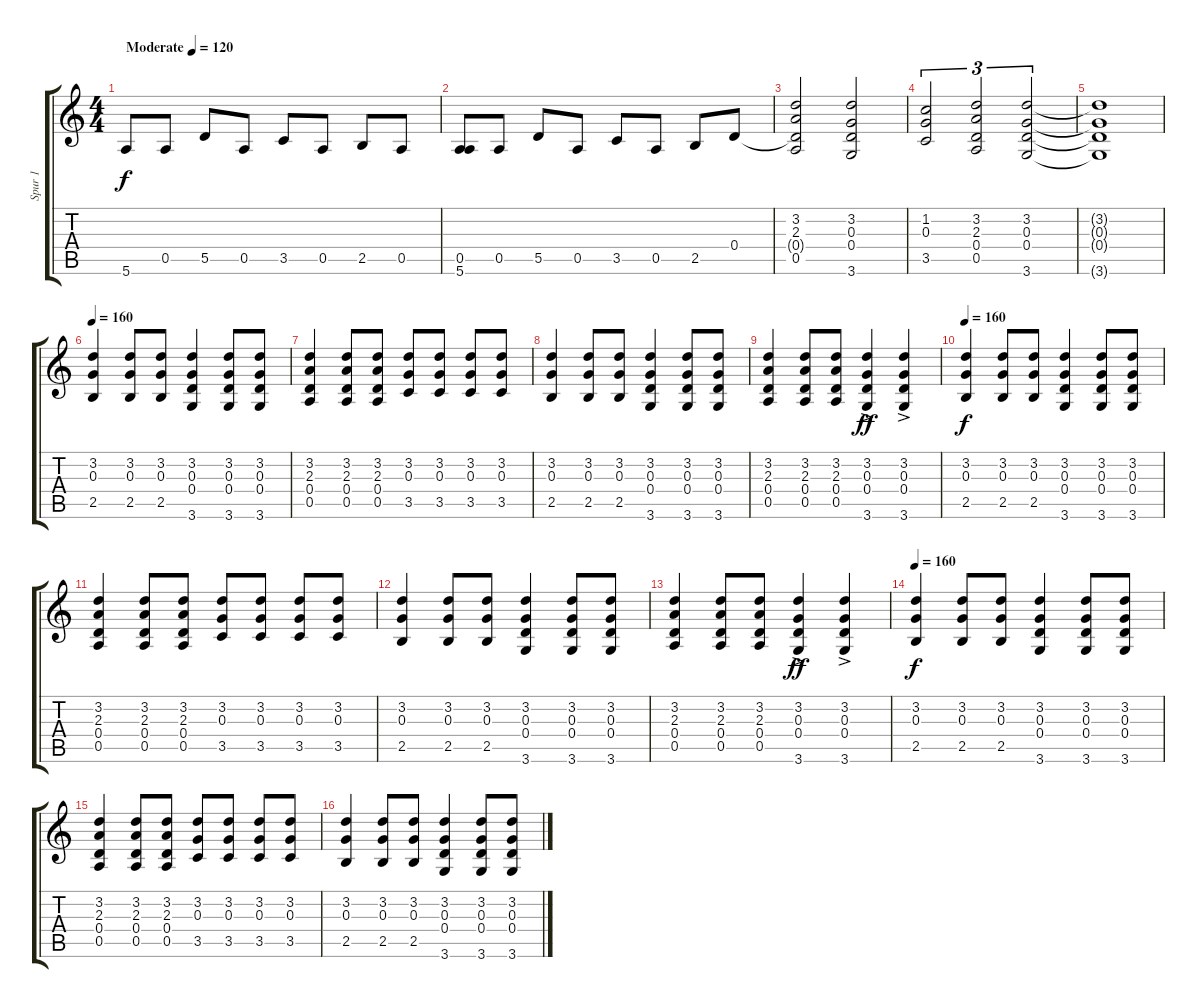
\track ("Spur 1" "Spur 1") {instrument electricguitarclean bank 15}
\staff {score tabs}
\tuning (E4 B3 G3 D3 A2 E2) {hide}
\ts (4 4)
\tempo (120 "Moderate")
\clef g2
\ks c
5.6.8{dy f instrument electricguitarclean} 0.5.8 5.5.8 0.5.8 3.5.8 0.5.8 2.5.8 0.5.8 |
(0.5 5.6).8 0.5.8 5.5.8 0.5.8 3.5.8 0.5.8 2.5.8 0.4.8 |
(3.2 2.3 0.4{t} 0.5).2 (3.2 0.3 0.4 3.6).2 |
(1.2 0.3 3.5).2{tu (3 2)} (3.2 2.3 0.4 0.5).2{tu (3 2)} (3.2 0.3 0.4 3.6).2{tu (3 2)} |
(3.2{t} 0.3{t} 0.4{t} 3.6{t}).1 |
\tempo 160
(3.2 0.3 2.5).4 (3.2 0.3 2.5).8 (3.2 0.3 2.5).8 (3.2 0.3 0.4 3.6).4 (3.2 0.3 0.4 3.6).8 (3.2 0.3 0.4 3.6).8 |
(3.2 2.3 0.4 0.5).4 (3.2 2.3 0.4 0.5).8 (3.2 2.3 0.4 0.5).8 (3.2 0.3 3.5).8 (3.2 0.3 3.5).8 (3.2 0.3 3.5).8 (3.2 0.3 3.5).8 |
(3.2 0.3 2.5).4 (3.2 0.3 2.5).8 (3.2 0.3 2.5).8 (3.2 0.3 0.4 3.6).4 (3.2 0.3 0.4 3.6).8 (3.2 0.3 0.4 3.6).8 |
(3.2 2.3 0.4 0.5).4 (3.2 2.3 0.4 0.5).8 (3.2 2.3 0.4 0.5).8 (3.2{ac} 0.3{ac} 0.4{ac} 3.6{ac}).4{dy ff} (3.2{ac} 0.3{ac} 0.4{ac} 3.6{ac}).4 |
\tempo 160
(3.2 0.3 2.5).4{dy f} (3.2 0.3 2.5).8 (3.2 0.3 2.5).8 (3.2 0.3 0.4 3.6).4 (3.2 0.3 0.4 3.6).8 (3.2 0.3 0.4 3.6).8 |
(3.2 2.3 0.4 0.5).4 (3.2 2.3 0.4 0.5).8 (3.2 2.3 0.4 0.5).8 (3.2 0.3 3.5).8 (3.2 0.3 3.5).8 (3.2 0.3 3.5).8 (3.2 0.3 3.5).8 |
(3.2 0.3 2.5).4 (3.2 0.3 2.5).8 (3.2 0.3 2.5).8 (3.2 0.3 0.4 3.6).4 (3.2 0.3 0.4 3.6).8 (3.2 0.3 0.4 3.6).8 |
(3.2 2.3 0.4 0.5).4 (3.2 2.3 0.4 0.5).8 (3.2 2.3 0.4 0.5).8 (3.2{ac} 0.3{ac} 0.4{ac} 3.6{ac}).4{dy ff} (3.2{ac} 0.3{ac} 0.4{ac} 3.6{ac}).4 |
\tempo 160
(3.2 0.3 2.5).4{dy f} (3.2 0.3 2.5).8 (3.2 0.3 2.5).8 (3.2 0.3 0.4 3.6).4 (3.2 0.3 0.4 3.6).8 (3.2 0.3 0.4 3.6).8 |
(3.2 2.3 0.4 0.5).4 (3.2 2.3 0.4 0.5).8 (3.2 2.3 0.4 0.5).8 (3.2 0.3 3.5).8 (3.2 0.3 3.5).8 (3.2 0.3 3.5).8 (3.2 0.3 3.5).8 |
(3.2 0.3 2.5).4 (3.2 0.3 2.5).8 (3.2 0.3 2.5).8 (3.2 0.3 0.4 3.6).4 (3.2 0.3 0.4 3.6).8 (3.2 0.3 0.4 3.6).8
